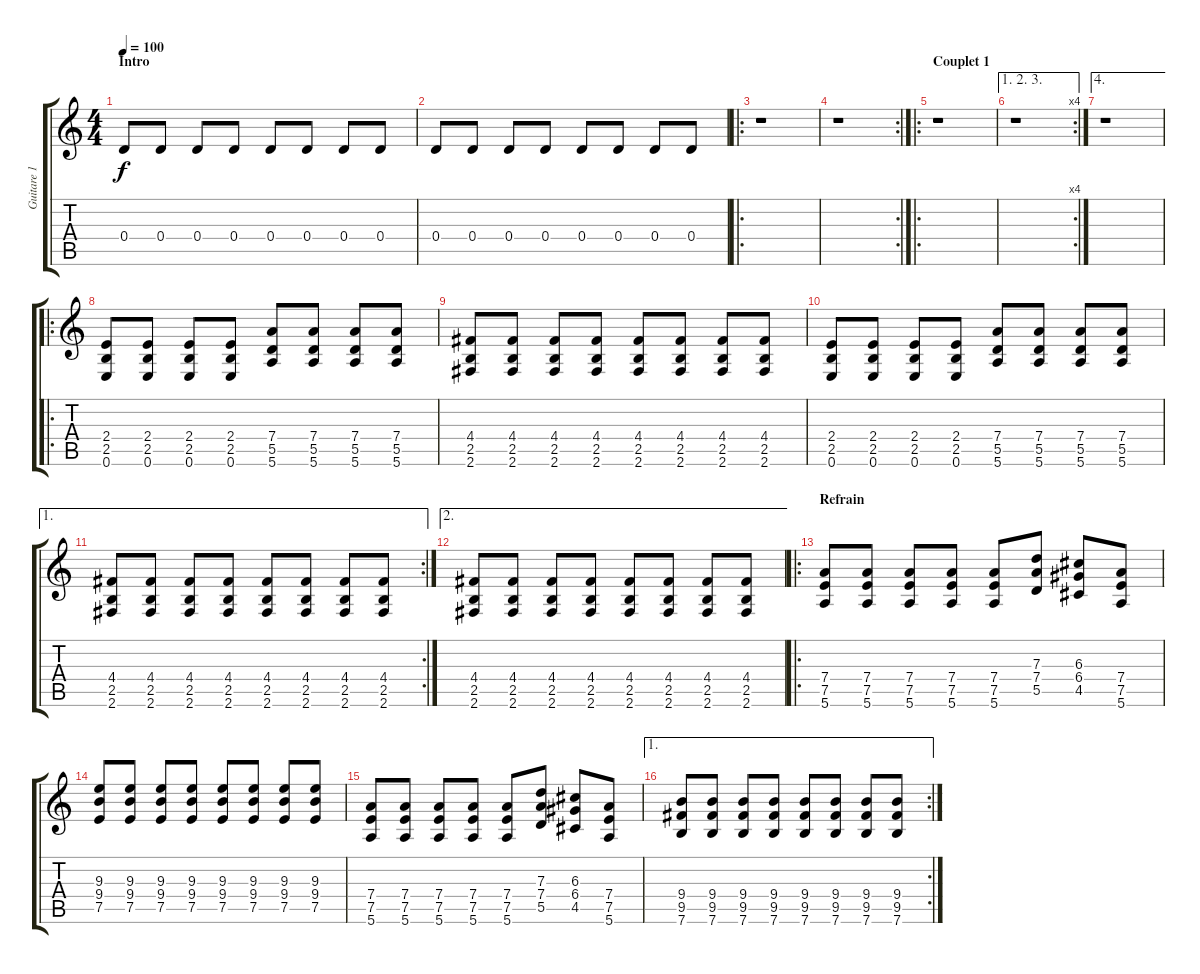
\track ("Guitare 1" "Guitare 1") {instrument distortionguitar}
\staff {score tabs}
\tuning (E4 B3 G3 D3 A2 E2) {hide}
\ts (4 4)
\section ("" "Intro")
\tempo 100
\clef g2
\ks c
0.4.8{dy f instrument distortionguitar} 0.4.8 0.4.8 0.4.8 0.4.8 0.4.8 0.4.8 0.4.8 |
0.4.8 0.4.8 0.4.8 0.4.8 0.4.8 0.4.8 0.4.8 0.4.8 |
\ro
r.1 |
\rc 2
r.1 |
\ro
\section ("" "Couplet 1 ")
r.1 |
\ae (1 2 3)
\rc 4
r.1 |
\ae 4
r.1 |
\ro
(2.4 2.5 0.6).8 (2.4 2.5 0.6).8 (2.4 2.5 0.6).8 (2.4 2.5 0.6).8 (7.4 5.5 5.6).8 (7.4 5.5 5.6).8 (7.4 5.5 5.6).8 (7.4 5.5 5.6).8 |
(4.4 2.5 2.6).8 (4.4 2.5 2.6).8 (4.4 2.5 2.6).8 (4.4 2.5 2.6).8 (4.4 2.5 2.6).8 (4.4 2.5 2.6).8 (4.4 2.5 2.6).8 (4.4 2.5 2.6).8 |
(2.4 2.5 0.6).8 (2.4 2.5 0.6).8 (2.4 2.5 0.6).8 (2.4 2.5 0.6).8 (7.4 5.5 5.6).8 (7.4 5.5 5.6).8 (7.4 5.5 5.6).8 (7.4 5.5 5.6).8 |
\ae 1
\rc 2
(4.4 2.5 2.6).8 (4.4 2.5 2.6).8 (4.4 2.5 2.6).8 (4.4 2.5 2.6).8 (4.4 2.5 2.6).8 (4.4 2.5 2.6).8 (4.4 2.5 2.6).8 (4.4 2.5 2.6).8 |
\ae 2
(4.4 2.5 2.6).8 (4.4 2.5 2.6).8 (4.4 2.5 2.6).8 (4.4 2.5 2.6).8 (4.4 2.5 2.6).8 (4.4 2.5 2.6).8 (4.4 2.5 2.6).8 (4.4 2.5 2.6).8 |
\ro
\section ("" "Refrain")
(7.4 7.5 5.6).8 (7.4 7.5 5.6).8 (7.4 7.5 5.6).8 (7.4 7.5 5.6).8 (7.4 7.5 5.6).8 (7.3 7.4 5.5).8 (6.3 6.4 4.5).8 (7.4 7.5 5.6).8 |
(9.3 9.4 7.5).8 (9.3 9.4 7.5).8 (9.3 9.4 7.5).8 (9.3 9.4 7.5).8 (9.3 9.4 7.5).8 (9.3 9.4 7.5).8 (9.3 9.4 7.5).8 (9.3 9.4 7.5).8 |
(7.4 7.5 5.6).8 (7.4 7.5 5.6).8 (7.4 7.5 5.6).8 (7.4 7.5 5.6).8 (7.4 7.5 5.6).8 (7.3 7.4 5.5).8 (6.3 6.4 4.5).8 (7.4 7.5 5.6).8 |
\ae 1
\rc 2
(9.4 9.5 7.6).8 (9.4 9.5 7.6).8 (9.4 9.5 7.6).8 (9.4 9.5 7.6).8 (9.4 9.5 7.6).8 (9.4 9.5 7.6).8 (9.4 9.5 7.6).8 (9.4 9.5 7.6).8
